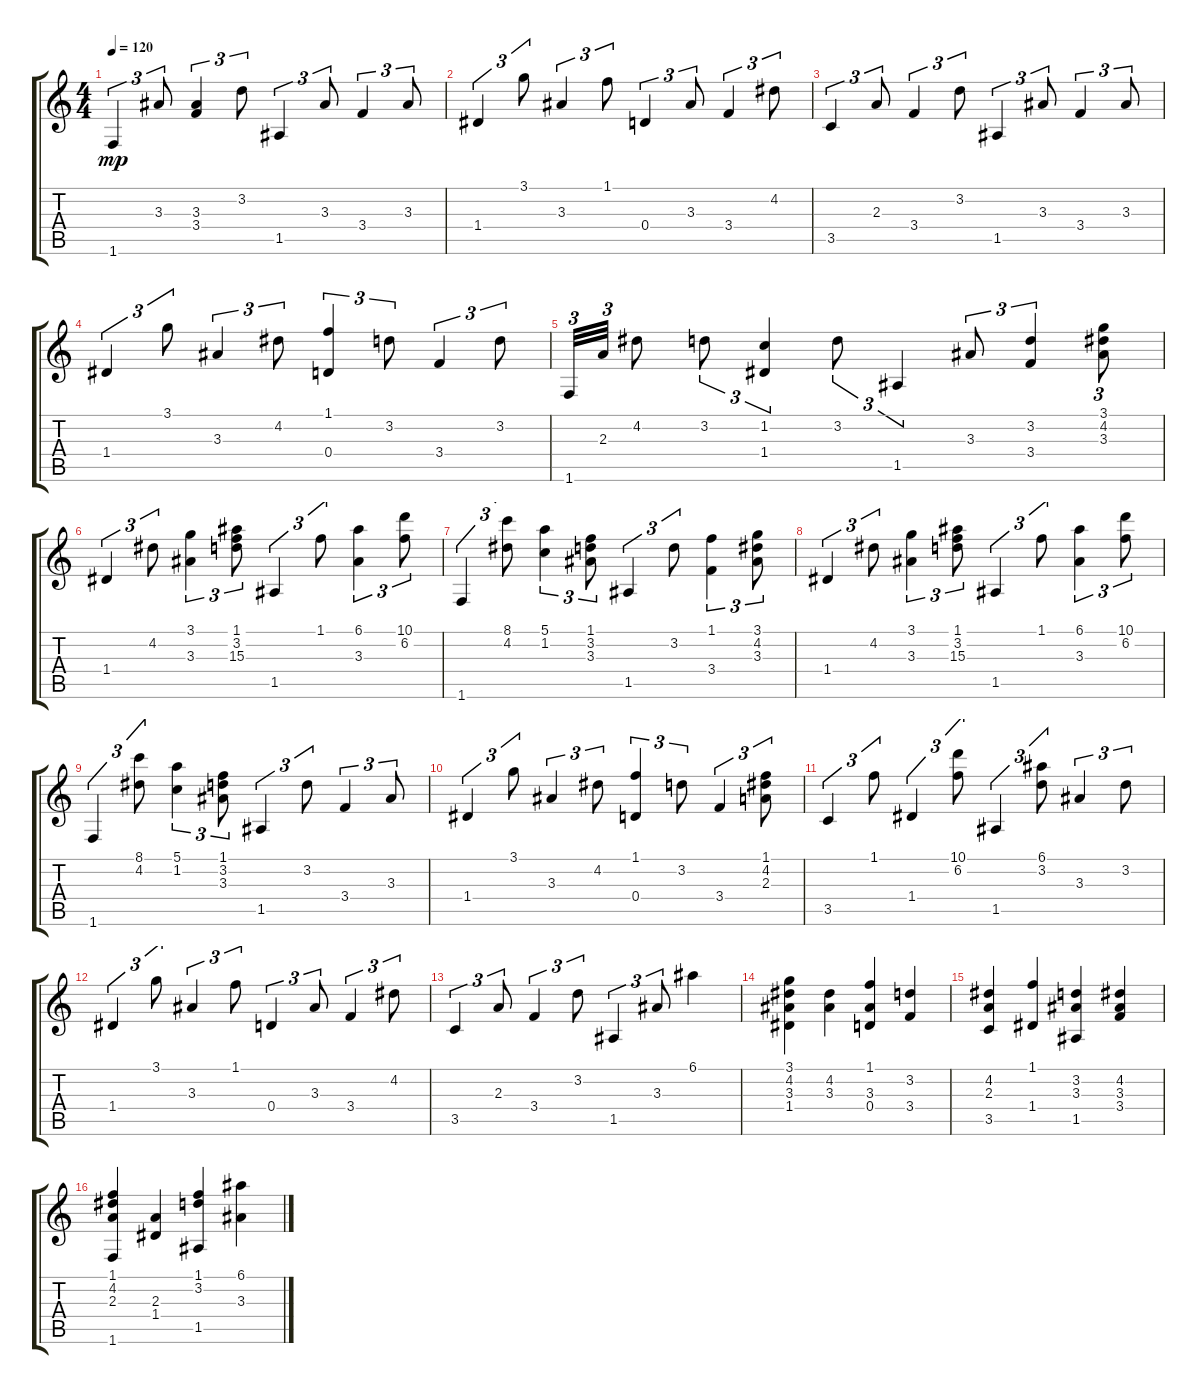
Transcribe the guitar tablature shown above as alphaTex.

\track "" {instrument acousticguitarnylon}
\staff {score tabs}
\tuning (E4 B3 G3 D3 A2 E2) {hide}
\ts (4 4)
\tempo 120
\clef g2
\ks c
1.6.4{tu (3 2) dy mp} 3.3.8{tu (3 2)} (3.3 3.4).4{tu (3 2)} 3.2.8{tu (3 2)} 1.5.4{tu (3 2)} 3.3.8{tu (3 2)} 3.4.4{tu (3 2)} 3.3.8{tu (3 2)} |
1.4.4{tu (3 2)} 3.1.8{tu (3 2)} 3.3.4{tu (3 2)} 1.1.8{tu (3 2)} 0.4.4{tu (3 2)} 3.3.8{tu (3 2)} 3.4.4{tu (3 2)} 4.2.8{tu (3 2)} |
3.5.4{tu (3 2)} 2.3.8{tu (3 2)} 3.4.4{tu (3 2)} 3.2.8{tu (3 2)} 1.5.4{tu (3 2)} 3.3.8{tu (3 2)} 3.4.4{tu (3 2)} 3.3.8{tu (3 2)} |
1.4.4{tu (3 2)} 3.1.8{tu (3 2)} 3.3.4{tu (3 2)} 4.2.8{tu (3 2)} (1.1 0.4).4{tu (3 2)} 3.2.8{tu (3 2)} 3.4.4{tu (3 2)} 3.2.8{tu (3 2)} |
1.6.32{tu (3 2)} 2.3.32{tu (3 2)} 4.2.8 3.2.8{tu (3 2)} (1.2 1.4).4{tu (3 2)} 3.2.8{tu (3 2)} 1.5.4{tu (3 2)} 3.3.8{tu (3 2)} (3.2 3.4).4{tu (3 2)} (3.1 4.2 3.3).8{tu (3 2)} |
1.4.4{tu (3 2)} 4.2.8{tu (3 2)} (3.1 3.3).4{tu (3 2)} (1.1 3.2 15.3).8{tu (3 2)} 1.5.4{tu (3 2)} 1.1.8{tu (3 2)} (6.1 3.3).4{tu (3 2)} (10.1 6.2).8{tu (3 2)} |
1.6.4{tu (3 2)} (8.1 4.2).8{tu (3 2)} (5.1 1.2).4{tu (3 2)} (1.1 3.2 3.3).8{tu (3 2)} 1.5.4{tu (3 2)} 3.2.8{tu (3 2)} (1.1 3.4).4{tu (3 2)} (3.1 4.2 3.3).8{tu (3 2)} |
1.4.4{tu (3 2)} 4.2.8{tu (3 2)} (3.1 3.3).4{tu (3 2)} (1.1 3.2 15.3).8{tu (3 2)} 1.5.4{tu (3 2)} 1.1.8{tu (3 2)} (6.1 3.3).4{tu (3 2)} (10.1 6.2).8{tu (3 2)} |
1.6.4{tu (3 2)} (8.1 4.2).8{tu (3 2)} (5.1 1.2).4{tu (3 2)} (1.1 3.2 3.3).8{tu (3 2)} 1.5.4{tu (3 2)} 3.2.8{tu (3 2)} 3.4.4{tu (3 2)} 3.3.8{tu (3 2)} |
1.4.4{tu (3 2)} 3.1.8{tu (3 2)} 3.3.4{tu (3 2)} 4.2.8{tu (3 2)} (1.1 0.4).4{tu (3 2)} 3.2.8{tu (3 2)} 3.4.4{tu (3 2)} (1.1 4.2 2.3).8{tu (3 2)} |
3.5.4{tu (3 2)} 1.1.8{tu (3 2)} 1.4.4{tu (3 2)} (10.1 6.2).8{tu (3 2)} 1.5.4{tu (3 2)} (6.1 3.2).8{tu (3 2)} 3.3.4{tu (3 2)} 3.2.8{tu (3 2)} |
1.4.4{tu (3 2)} 3.1.8{tu (3 2)} 3.3.4{tu (3 2)} 1.1.8{tu (3 2)} 0.4.4{tu (3 2)} 3.3.8{tu (3 2)} 3.4.4{tu (3 2)} 4.2.8{tu (3 2)} |
3.5.4{tu (3 2)} 2.3.8{tu (3 2)} 3.4.4{tu (3 2)} 3.2.8{tu (3 2)} 1.5.4{tu (3 2)} 3.3.8{tu (3 2)} 6.1.4 |
(3.1 4.2 3.3 1.4).4 (4.2 3.3).4 (1.1 3.3 0.4).4 (3.2 3.4).4 |
(4.2 2.3 3.5).4 (1.1 1.4).4 (3.2 3.3 1.5).4 (4.2 3.3 3.4).4 |
(1.1 4.2 2.3 1.6).4 (2.3 1.4).4 (1.1 3.2 1.5).4 (6.1 3.3).4
